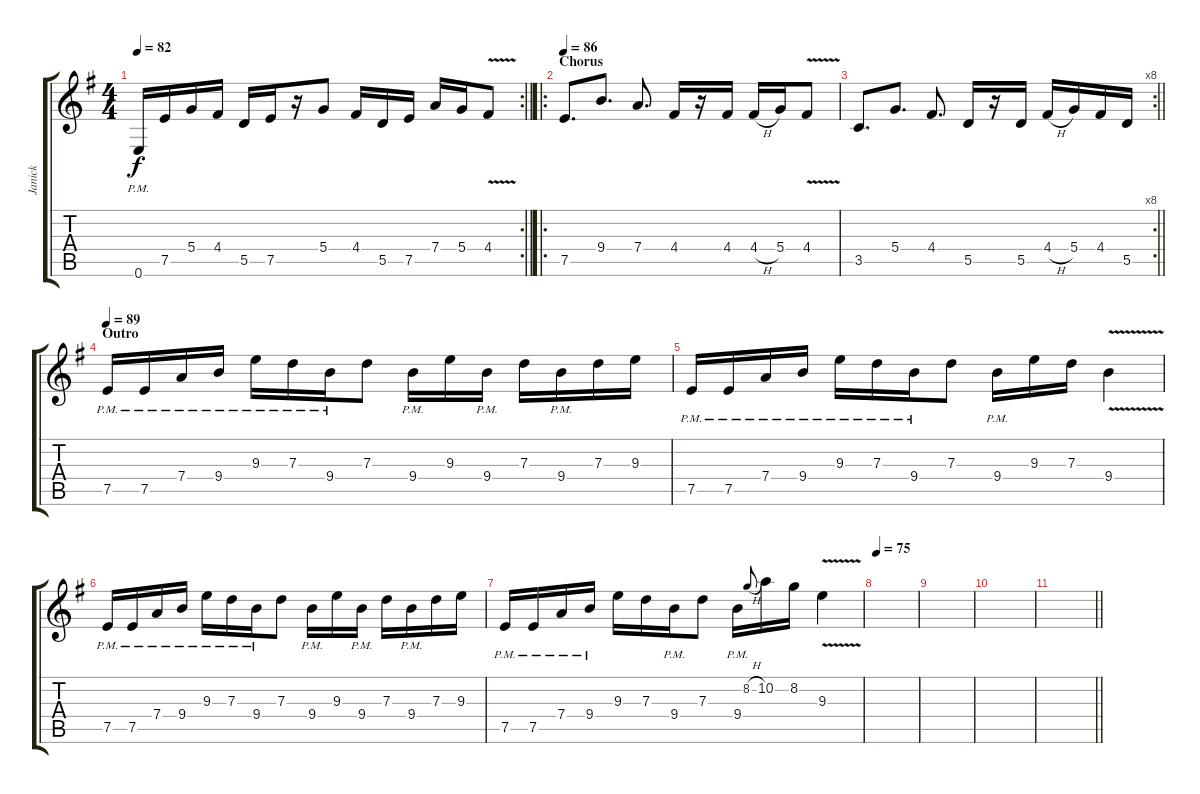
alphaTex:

\track ("Janick" "Janick") {instrument distortionguitar}
\staff {score tabs}
\tuning (E4 B3 G3 D3 A2 E2) {hide}
\rc 2
\ts (4 4)
\tempo 82
\clef g2
\barLineRight lightlight
\ks eminor
0.6{pm}.16{dy f} 7.5.16 5.4.16 4.4.16 5.5.16 7.5.16 r.16 5.4.8 4.4.16 5.5.16 7.5.16 7.4.16 5.4.16 4.4{v}.8 |
\ro
\section ("" "Chorus")
\tempo 86
7.5.8{d} 9.4.8{d} 7.4.8{d} 4.4.16 r.16 4.4.16 4.4{h}.16 5.4.16 4.4{v}.8 |
\rc 8
\barLineRight lightlight
3.5.8{d} 5.4.8{d} 4.4.8{d} 5.5.16 r.16 5.5.16 4.4{h}.16 5.4.16 4.4.16 5.5.16 |
\section ("" "Outro")
\tempo 89
7.5{pm}.16 7.5{pm}.16 7.4{pm}.16 9.4{pm}.16 9.3{pm}.16 7.3{pm}.16 9.4{pm}.16 7.3.8 9.4{pm}.16 9.3.16 9.4{pm}.16 7.3.16 9.4{pm}.16 7.3.16 9.3.16 |
7.5{pm}.16 7.5{pm}.16 7.4{pm}.16 9.4{pm}.16 9.3{pm}.16 7.3{pm}.16 9.4{pm}.16 7.3.8 9.4{pm}.16 9.3.16 7.3.16 9.4{v}.4 |
7.5{pm}.16 7.5{pm}.16 7.4{pm}.16 9.4{pm}.16 9.3{pm}.16 7.3{pm}.16 9.4{pm}.16 7.3.8 9.4{pm}.16 9.3.16 9.4{pm}.16 7.3.16 9.4{pm}.16 7.3.16 9.3.16 |
7.5{pm}.16 7.5{pm}.16 7.4{pm}.16 9.4{pm}.16 9.3.16 7.3.16 9.4{pm}.16 7.3.8 9.4{pm}.16 8.2{h}.8{gr onbeat} 10.2.16 8.2.16 9.3{v}.4 |
\tempo 75
|
|
|
\barLineRight lightlight
